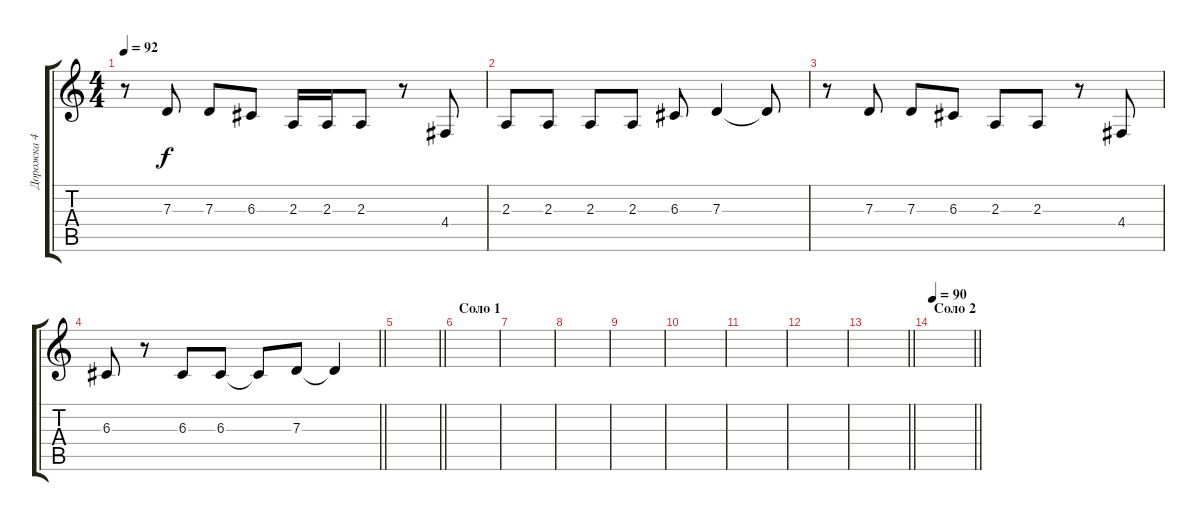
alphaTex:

\track ("Дорожка 4" "Дорожка 4") {instrument fx5brightness}
\staff {score tabs}
\tuning (E4 B3 G3 D3 A2 E2) {hide}
\ts (4 4)
\tempo 92
\clef g2
\ks c
r.8{dy f} 7.3.8 7.3.8 6.3.8 2.3.16 2.3.16 2.3.8 r.8 4.4.8 |
2.3.8 2.3.8 2.3.8 2.3.8 6.3.8 7.3.4 7.3{t}.8 |
r.8 7.3.8 7.3.8 6.3.8 2.3.8 2.3.8 r.8 4.4.8 |
\barLineRight lightlight
6.3.8 r.8 6.3.8 6.3.8 6.3{t}.8 7.3.8 7.3{t}.4 |
\barLineRight lightlight
|
\section ("" "Соло 1")
|
|
|
|
|
|
|
\barLineRight lightlight
|
\section ("" "Соло 2")
\tempo 90
\barLineRight lightlight
